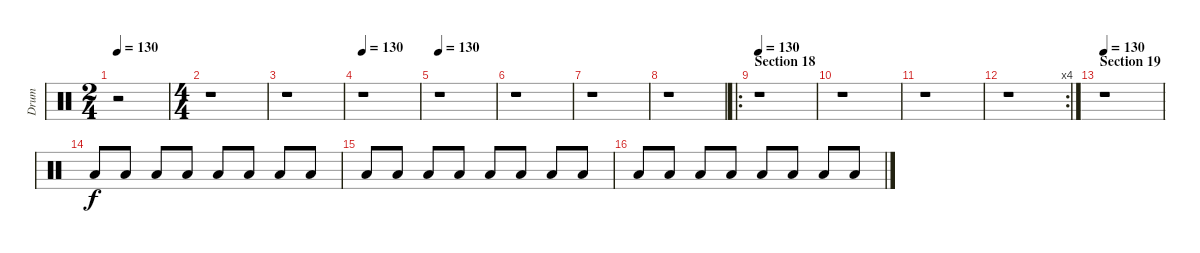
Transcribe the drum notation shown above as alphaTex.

\track ("Drum" "Drum") {instrument percussion}
\staff {score}
\articulation defaults
\ts (2 4)
\tempo 130
\clef neutral
\ks c
r.2{dy f} |
\ts (4 4)
r.1 |
r.1 |
\tempo 115
\tempo 130
r.1 |
\tempo 130
r.1 |
r.1 |
r.1 |
r.1 |
\ro
\section ("" "Section 18")
\tempo 130
r.1 |
r.1 |
r.1 |
\rc 4
r.1 |
\section ("" "Section 19")
\tempo 130
r.1 |
"Low Tom (hit)".8{volume 1} "Low Tom (hit)".8{volume 10} "Low Tom (hit)".8 "Low Tom (hit)".8 "Low Tom (hit)".8 "Low Tom (hit)".8 "Low Tom (hit)".8 "Low Tom (hit)".8 |
"Low Tom (hit)".8 "Low Tom (hit)".8 "Low Tom (hit)".8 "Low Tom (hit)".8 "Low Tom (hit)".8 "Low Tom (hit)".8 "Low Tom (hit)".8 "Low Tom (hit)".8 |
"Low Tom (hit)".8 "Low Tom (hit)".8 "Low Tom (hit)".8 "Low Tom (hit)".8 "Low Tom (hit)".8 "Low Tom (hit)".8 "Low Tom (hit)".8 "Low Tom (hit)".8
